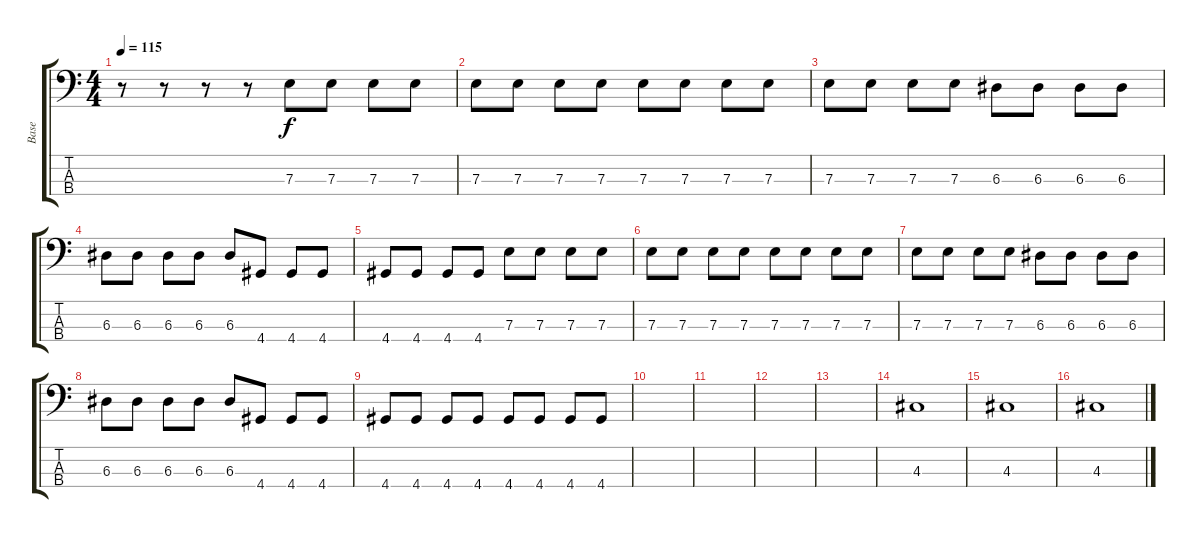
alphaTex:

\track ("Base" "Base") {instrument electricbassfinger}
\staff {score tabs}
\tuning (G2 D2 A1 E1) {hide}
\ts (4 4)
\tempo 115
\clef f4
\ks c
r.8{dy f instrument electricbassfinger} r.8 r.8 r.8 7.3.8 7.3.8 7.3.8 7.3.8 |
7.3.8 7.3.8 7.3.8 7.3.8 7.3.8 7.3.8 7.3.8 7.3.8 |
7.3.8 7.3.8 7.3.8 7.3.8 6.3.8 6.3.8 6.3.8 6.3.8 |
6.3.8 6.3.8 6.3.8 6.3.8 6.3.8 4.4.8 4.4.8 4.4.8 |
4.4.8 4.4.8 4.4.8 4.4.8 7.3.8 7.3.8 7.3.8 7.3.8 |
7.3.8 7.3.8 7.3.8 7.3.8 7.3.8 7.3.8 7.3.8 7.3.8 |
7.3.8 7.3.8 7.3.8 7.3.8 6.3.8 6.3.8 6.3.8 6.3.8 |
6.3.8 6.3.8 6.3.8 6.3.8 6.3.8 4.4.8 4.4.8 4.4.8 |
4.4.8 4.4.8 4.4.8 4.4.8 4.4.8 4.4.8 4.4.8 4.4.8 |
|
|
|
|
4.3.1 |
4.3.1 |
4.3.1
